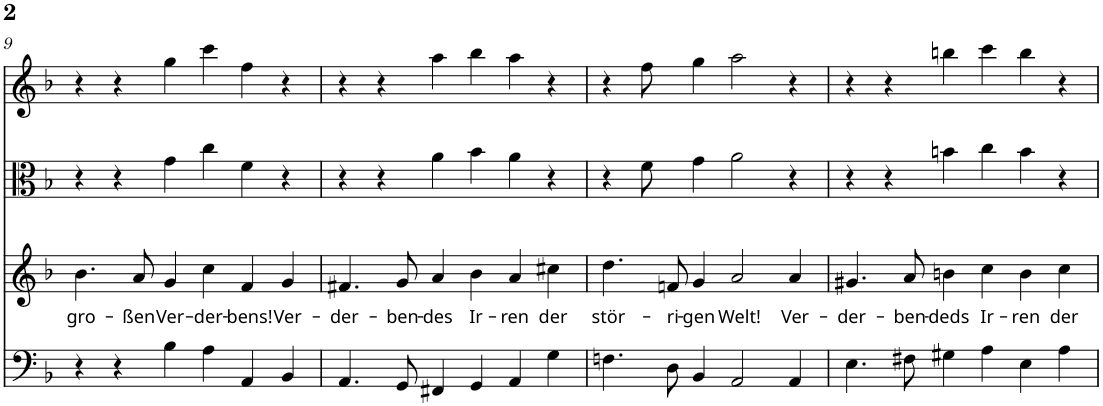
**kern	**kern	**text	**kern	**kern
*part4	*part3	*part3	*part2	*part1
*staff4	*staff3	*staff3	*staff2	*staff1
*I"Continuo	*I"Voice	*	*I"Violetta or Bassoon	*I"Flute
*	*I'V	*	*I'V	*
!!LO:PB:g=z
*clefF4	*clefG2	*	*clefC3	*clefG2
*k[b-]	*k[b-]	*	*k[b-]	*k[b-]
*M6/4	*M6/4	*	*M6/4	*M6/4
=9	=9	=9	=9	=9
!	!	!LO:LY:b	!	!
4r	4.b-\	gro-	4r	4r
4r	.	.	4r	4r
!	!	!LO:LY:b	!	!
.	8a/	-ßen	.	.
!	!	!LO:LY:b	!	!
4B-\	4g/	Ver-	4g\	4gg\
!	!	!LO:LY:b	!	!
4A\	4cc\	-der-	4cc\	4ccc\
!	!	!LO:LY:b	!	!
4AA/	4f/	-bens!	4f\	4ff\
!	!	!LO:LY:b	!	!
4BB-/	4g/	Ver-	4r	4r
=10	=10	=10	=10	=10
!	!	!LO:LY:b	!	!
4.AA/	4.f#X/	-der-	4r	4r
.	.	.	4r	4r
!	!	!LO:LY:b	!	!
8GG/	8g/	-ben-	.	.
!	!	!LO:LY:b	!	!
4FF#X/	4a/	-des	4a\	4aa\
!	!	!LO:LY:b	!	!
4GG/	4b-\	Ir-	4b-\	4bb-\
!	!	!LO:LY:b	!	!
4AA/	4a/	-ren	4a\	4aa\
!	!	!LO:LY:b	!	!
4G\	4cc#X\	der	4r	4r
=11	=11	=11	=11	=11
!	!	!LO:LY:b	!	!
4.Fn\	4.dd\	stör-	4r	4r
.	.	.	8f\	8ff\
!	!	!LO:LY:b	!	!
8D\	8fn/	-ri-	8ryy	8ryy
!	!	!LO:LY:b	!	!
4BB-/	4g/	-gen	4g\	4gg\
!	!	!LO:LY:b	!	!
2AA/	2a/	Welt!	2a\	2aa\
!	!	!LO:LY:b	!	!
4AA/	4a/	Ver-	4r	4r
=12	=12	=12	=12	=12
!	!	!LO:LY:b	!	!
4.E\	4.g#X/	-der-	4r	4r
.	.	.	4r	4r
!	!	!LO:LY:b	!	!
8F#X\	8a/	-ben-	.	.
!	!	!LO:LY:b	!	!
4G#X\	4bn\	-deds	4bn\	4bbn\
!	!	!LO:LY:b	!	!
4A\	4cc\	Ir-	4cc\	4ccc\
!	!	!LO:LY:b	!	!
4E\	4b\	-ren	4b\	4bb\
!	!	!LO:LY:b	!	!
4A\	4cc\	der	4r	4r
=	=	=	=	=
*-	*-	*-	*-	*-
